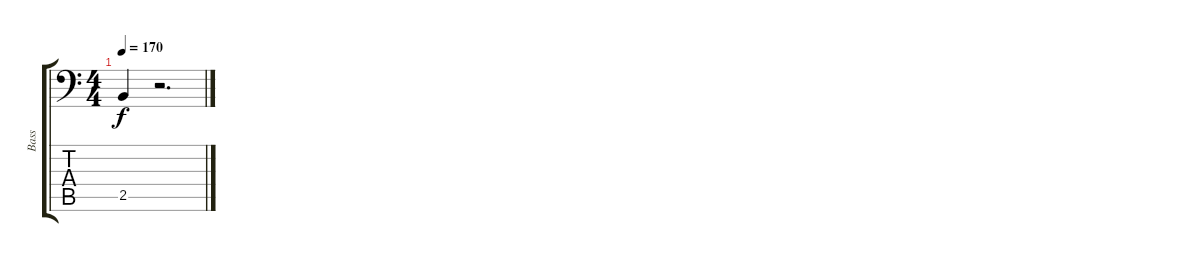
\track ("Bass" "Bass") {instrument electricbasspick}
\staff {score tabs}
\tuning (E3 B2 G2 D2 A1 E1) {hide}
\ts (4 4)
\tempo 170
\clef f4
\ks c
2.5.4{dy f} r.2{d}
